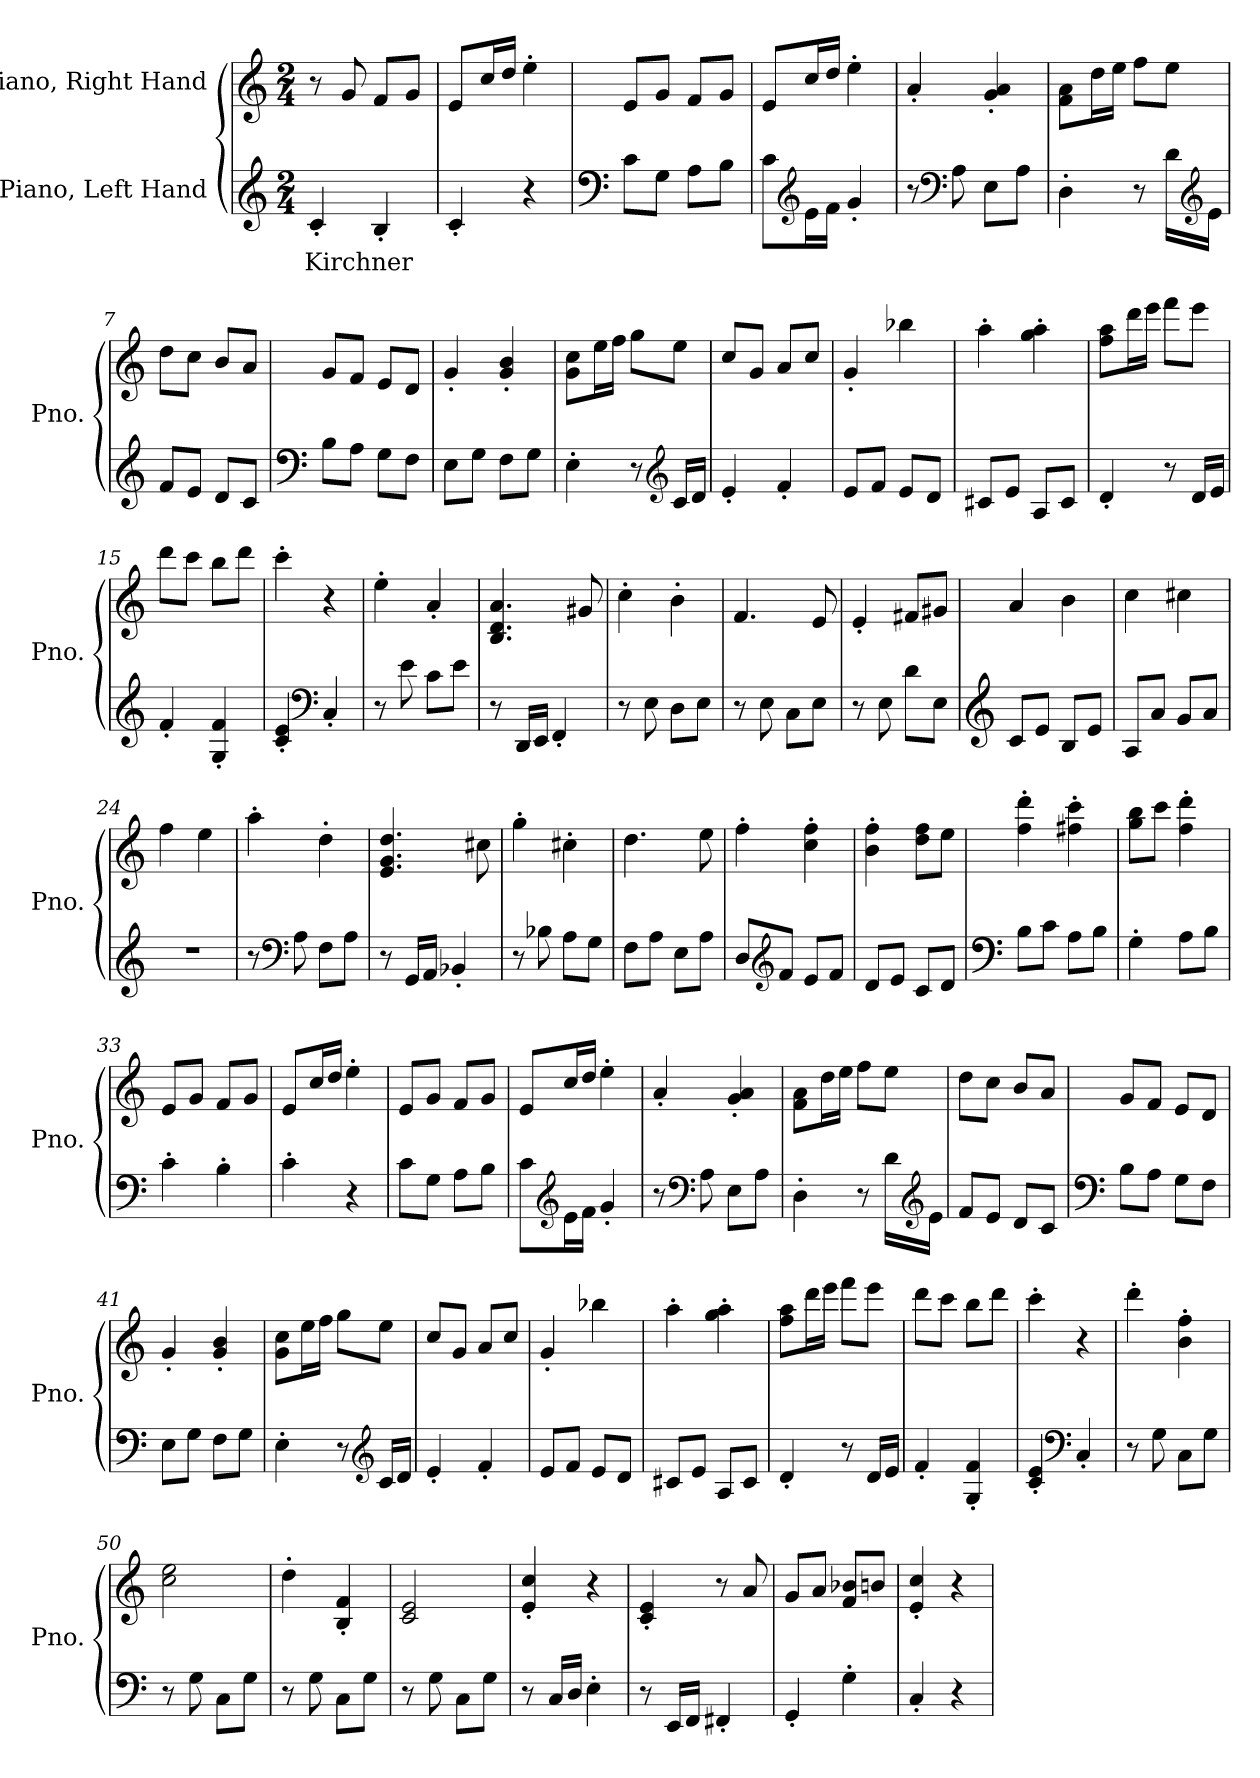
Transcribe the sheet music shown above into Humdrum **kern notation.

**kern	**text	**kern
*part2	*part2	*part1
*staff2	*staff2	*staff1
*I"Piano, Left Hand	*	*I"Piano, Right Hand
*I'Pno.	*	*I'Pno.
*clefG2	*	*clefG2
*k[]	*	*k[]
*M2/4	*	*M2/4
*MM100	*	*MM100
=1	=1	=1
!	!LO:LY:b	!
4c'/	Kirchner	8r
.	.	8g/
4B'/	.	8f/L
.	.	8g/J
=2	=2	=2
4c'/	.	8e/L
.	.	16cc/L
.	.	16dd/JJ
4r	.	4ee'\
=3	=3	=3
*clefF4	*	*
8c\L	.	8e/L
8G\J	.	8g/J
8A\L	.	8f/L
8B\J	.	8g/J
=4	=4	=4
8c\L	.	8e/L
*clefG2	*	*
16e\L	.	16cc/L
16f\JJ	.	16dd/JJ
4g'/	.	4ee'\
=5	=5	=5
8r	.	4a'/
*clefF4	*	*
8A\	.	.
8E\L	.	4g/' 4a/'
8A\J	.	.
!!LO:LB:g=z
=6	=6	=6
4D'\	.	8f\ 8a\L
.	.	16dd\L
.	.	16ee\JJ
8r	.	8ff\L
16d\LL	.	8ee\J
*clefG2	*	*
16e\JJ	.	.
=7	=7	=7
8f/L	.	8dd\L
8e/J	.	8cc\J
8d/L	.	8b/L
8c/J	.	8a/J
=8	=8	=8
*clefF4	*	*
8B\L	.	8g/L
8A\J	.	8f/J
8G\L	.	8e/L
8F\J	.	8d/J
=9	=9	=9
8E\L	.	4g'/
8G\J	.	.
8F\L	.	4g/' 4b/'
8G\J	.	.
=10	=10	=10
4E'\	.	8g\ 8cc\L
.	.	16ee\L
.	.	16ff\JJ
8r	.	8gg\L
*clefG2	*	*
16c/LL	.	8ee\J
16d/JJ	.	.
=11	=11	=11
4e'/	.	8cc/L
.	.	8g/J
4f'/	.	8a/L
.	.	8cc/J
=12	=12	=12
8e/L	.	4g'/
8f/J	.	.
8e/L	.	4bb-X\
8d/J	.	.
!!LO:LB:g=z
=13	=13	=13
8c#X/L	.	4aa'\
8e/J	.	.
8A/L	.	4gg\' 4aa\'
8c#/J	.	.
=14	=14	=14
4d'/	.	8ff\ 8aa\L
.	.	16ddd\L
.	.	16eee\JJ
8r	.	8fff\L
16d/LL	.	8eee\J
16e/JJ	.	.
=15	=15	=15
4f'/	.	8ddd\L
.	.	8ccc\J
4G/' 4f/'	.	8bb\L
.	.	8ddd\J
=16	=16	=16
4c/' 4e/'	.	4ccc'\
*clefF4	*	*
4C'/	.	4r
=17	=17	=17
8r	.	4ee'\
8e\	.	.
8c\L	.	4a'/
8e\J	.	.
=18	=18	=18
8r	.	4.B/ 4.d/ 4.a/
16DD/LL	.	.
16EE/JJ	.	.
4FF'/	.	.
.	.	8g#X/
=19	=19	=19
8r	.	4cc'\
8E\	.	.
8D\L	.	4b'\
8E\J	.	.
!!LO:LB:g=z
=20	=20	=20
8r	.	4.f/
8E\	.	.
8C\L	.	.
8E\J	.	8e/
=21	=21	=21
8r	.	4e'/
8E\	.	.
8d\L	.	8f#X/L
8E\J	.	8g#X/J
=22	=22	=22
*clefG2	*	*
8c/L	.	4a/
8e/J	.	.
8B/L	.	4b\
8e/J	.	.
=23	=23	=23
8A/L	.	4cc\
8a/J	.	.
8g/L	.	4cc#X\
8a/J	.	.
=24	=24	=24
2r	.	4ff\
.	.	4ee\
=25	=25	=25
8r	.	4aa'\
*clefF4	*	*
8A\	.	.
8F\L	.	4dd'\
8A\J	.	.
=26	=26	=26
8r	.	4.e/ 4.g/ 4.dd/
16GG/LL	.	.
16AA/JJ	.	.
4BB-X'/	.	.
.	.	8cc#X\
=27	=27	=27
8r	.	4gg'\
8B-X\	.	.
8A\L	.	4cc#X'\
8G\J	.	.
!!LO:LB:g=z
=28	=28	=28
8F\L	.	4.dd\
8A\J	.	.
8E\L	.	.
8A\J	.	8ee\
=29	=29	=29
8D/L	.	4ff'\
*clefG2	*	*
8f/J	.	.
8e/L	.	4cc\' 4ff\'
8f/J	.	.
=30	=30	=30
8d/L	.	4b\' 4ff\'
8e/J	.	.
8c/L	.	8dd\ 8ff\L
8d/J	.	8ee\J
=31	=31	=31
*clefF4	*	*
8B\L	.	4ff\' 4ddd\'
8c\J	.	.
8A\L	.	4ff#X\' 4ccc\'
8B\J	.	.
=32	=32	=32
4G'\	.	8gg\ 8bb\L
.	.	8ccc\J
8A\L	.	4ff\' 4ddd\'
8B\J	.	.
=33	=33	=33
4c'\	.	8e/L
.	.	8g/J
4B'\	.	8f/L
.	.	8g/J
=34	=34	=34
4c'\	.	8e/L
.	.	16cc/L
.	.	16dd/JJ
4r	.	4ee'\
=35	=35	=35
8c\L	.	8e/L
8G\J	.	8g/J
8A\L	.	8f/L
8B\J	.	8g/J
!!LO:LB:g=z
=36	=36	=36
8c\L	.	8e/L
*clefG2	*	*
16e\L	.	16cc/L
16f\JJ	.	16dd/JJ
4g'/	.	4ee'\
=37	=37	=37
8r	.	4a'/
*clefF4	*	*
8A\	.	.
8E\L	.	4g/' 4a/'
8A\J	.	.
=38	=38	=38
4D'\	.	8f\ 8a\L
.	.	16dd\L
.	.	16ee\JJ
8r	.	8ff\L
16d\LL	.	8ee\J
*clefG2	*	*
16e\JJ	.	.
=39	=39	=39
8f/L	.	8dd\L
8e/J	.	8cc\J
8d/L	.	8b/L
8c/J	.	8a/J
=40	=40	=40
*clefF4	*	*
8B\L	.	8g/L
8A\J	.	8f/J
8G\L	.	8e/L
8F\J	.	8d/J
=41	=41	=41
8E\L	.	4g'/
8G\J	.	.
8F\L	.	4g/' 4b/'
8G\J	.	.
!!LO:PB:g=z
=42	=42	=42
4E'\	.	8g\ 8cc\L
.	.	16ee\L
.	.	16ff\JJ
8r	.	8gg\L
*clefG2	*	*
16c/LL	.	8ee\J
16d/JJ	.	.
=43	=43	=43
4e'/	.	8cc/L
.	.	8g/J
4f'/	.	8a/L
.	.	8cc/J
=44	=44	=44
8e/L	.	4g'/
8f/J	.	.
8e/L	.	4bb-X\
8d/J	.	.
=45	=45	=45
8c#X/L	.	4aa'\
8e/J	.	.
8A/L	.	4gg\' 4aa\'
8c#/J	.	.
=46	=46	=46
4d'/	.	8ff\ 8aa\L
.	.	16ddd\L
.	.	16eee\JJ
8r	.	8fff\L
16d/LL	.	8eee\J
16e/JJ	.	.
=47	=47	=47
4f'/	.	8ddd\L
.	.	8ccc\J
4G/' 4f/'	.	8bb\L
.	.	8ddd\J
=48	=48	=48
4c/' 4e/'	.	4ccc'\
*clefF4	*	*
4C'/	.	4r
!!LO:LB:g=z
=49	=49	=49
8r	.	4ddd'\
8G\	.	.
8C\L	.	4b\' 4ff\'
8G\J	.	.
=50	=50	=50
8r	.	2cc\ 2ee\
8G\	.	.
8C\L	.	.
8G\J	.	.
=51	=51	=51
8r	.	4dd'\
8G\	.	.
8C\L	.	4B/' 4f/'
8G\J	.	.
=52	=52	=52
8r	.	2c/ 2e/
8G\	.	.
8C\L	.	.
8G\J	.	.
=53	=53	=53
8r	.	4e/' 4cc/'
16C/LL	.	.
16D/JJ	.	.
4E'\	.	4r
=54	=54	=54
8r	.	4c/' 4e/'
16EE/LL	.	.
16FF/JJ	.	.
4FF#X'/	.	8r
.	.	8a/
=55	=55	=55
4GG'/	.	8g/L
.	.	8a/J
4G'\	.	8f/ 8b-X/L
.	.	8bn/J
=56	=56	=56
4C'/	.	4e/' 4cc/'
4r	.	4r
=	=	=
*-	*-	*-
